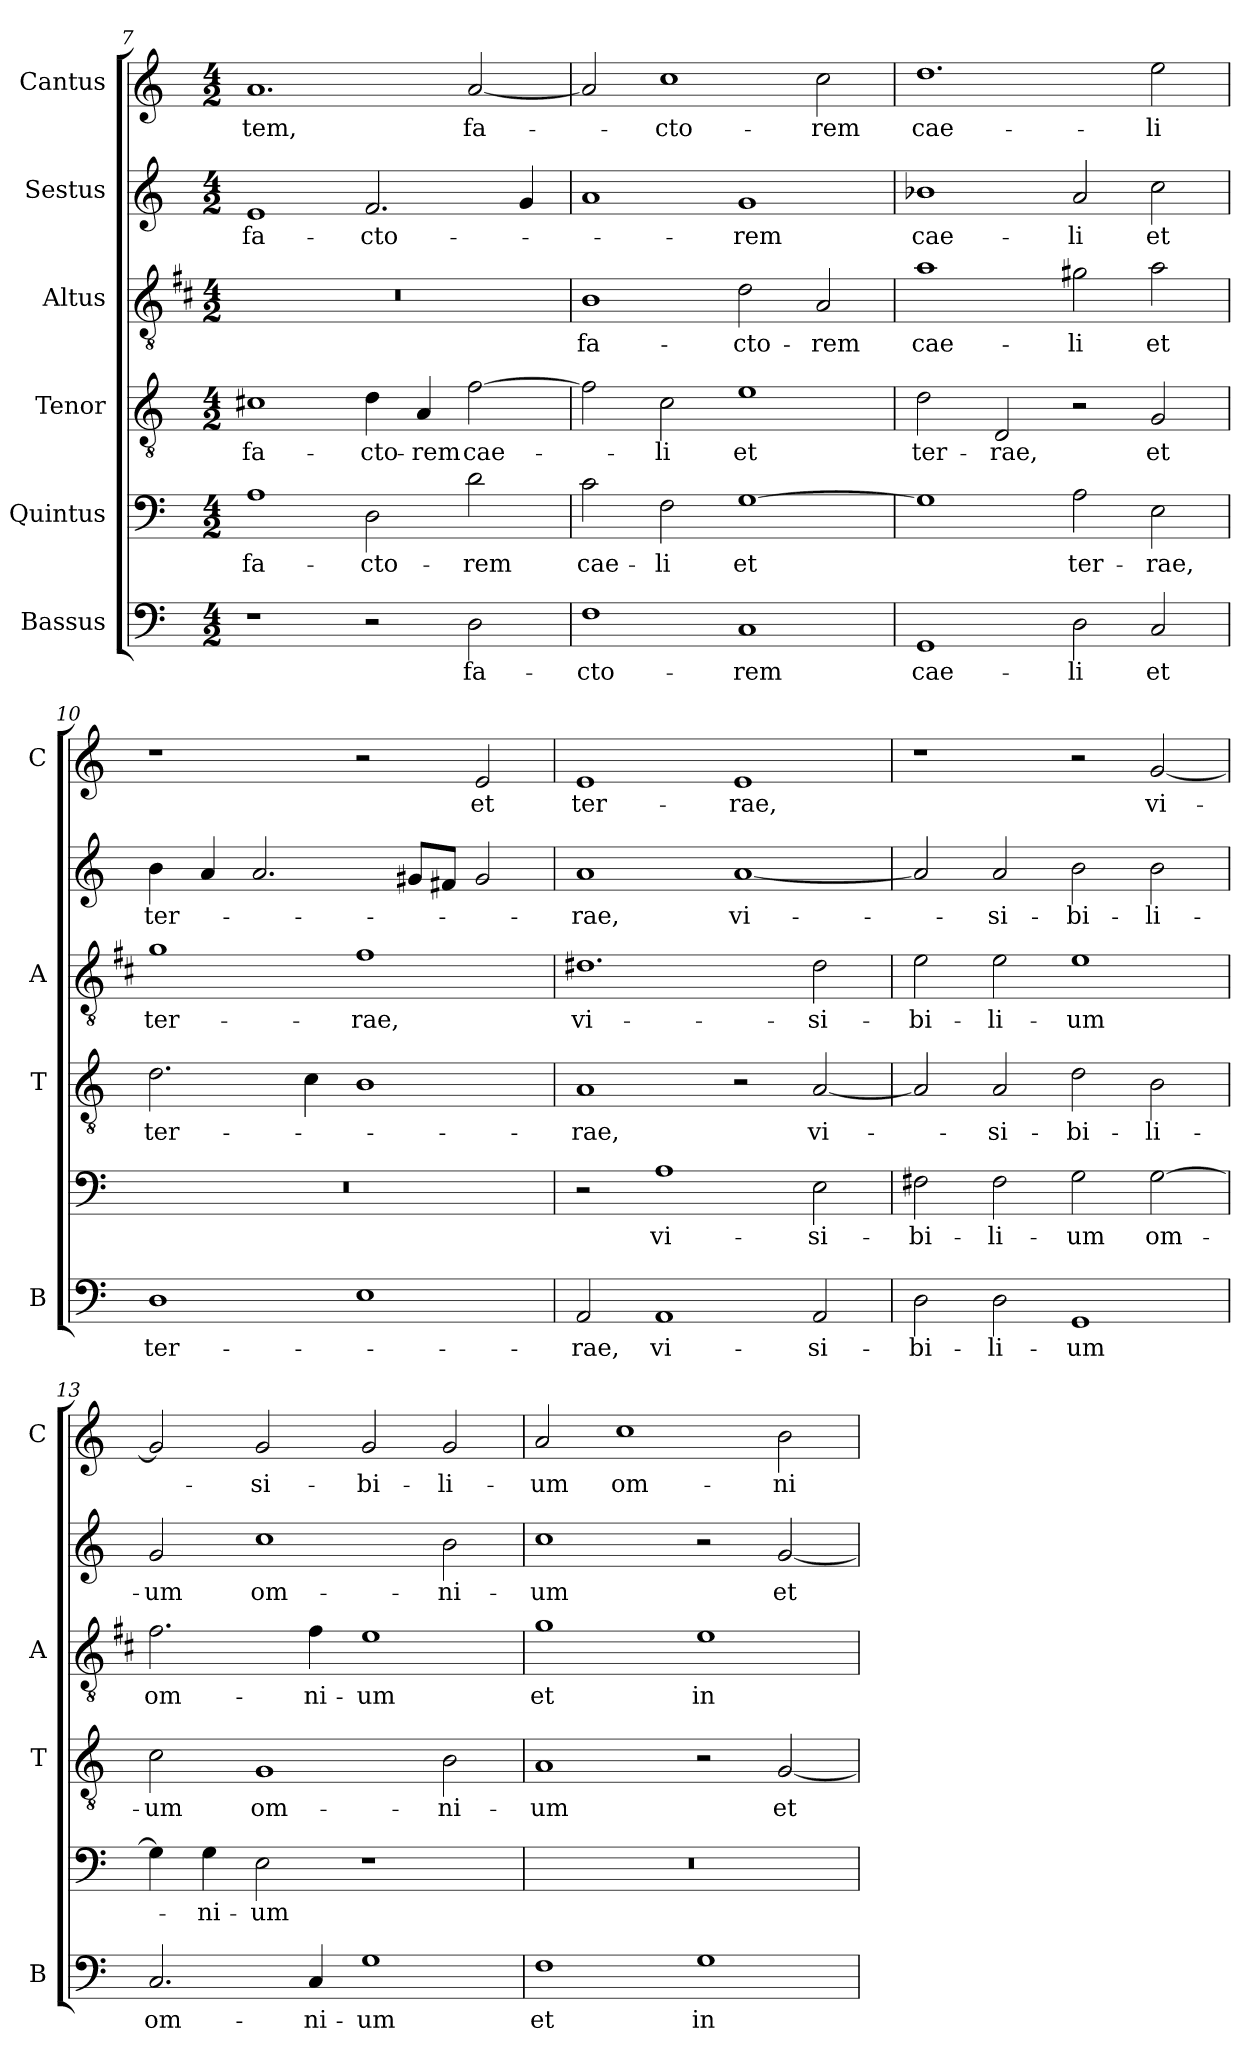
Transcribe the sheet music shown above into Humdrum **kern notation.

**kern	**text	**kern	**text	**kern	**text	**kern	**text	**kern	**text	**kern	**text
*part6	*part6	*part5	*part5	*part4	*part4	*part3	*part3	*part2	*part2	*part1	*part1
*staff6	*staff6	*staff5	*staff5	*staff4	*staff4	*staff3	*staff3	*staff2	*staff2	*staff1	*staff1
*I"Bassus	*	*I"Quintus	*	*I"Tenor	*	*I"Altus	*	*I"Sestus	*	*I"Cantus	*
*I'B	*	*	*	*I'T	*	*I'A	*	*	*	*I'C	*
*clefF4	*	*clefF4	*	*clefGv2	*	*clefGv2	*	*clefG2	*	*clefG2	*
*	*	*	*	*	*	*ITrd1c2	*	*	*	*	*
*k[]	*	*k[]	*	*k[]	*	*k[]	*	*k[]	*	*k[]	*
*C:	*	*C:	*	*C:	*	*C:	*	*C:	*	*C:	*
*M4/2	*	*M4/2	*	*M4/2	*	*M4/2	*	*M4/2	*	*M4/2	*
=7	=7	=7	=7	=7	=7	=7	=7	=7	=7	=7	=7
!	!	!	!LO:LY:b	!	!LO:LY:b	!	!	!	!LO:LY:b	!	!LO:LY:b
1r	.	1A	fa-	1c#X	fa-	0r	.	1e	fa-	1.a	-tem,
!	!	!	!LO:LY:b	!	!LO:LY:b	!	!	!	!LO:LY:b	!	!
2r	.	2D\	-cto-	4d\	-cto-	.	.	2.f/	-cto-	.	.
!	!	!	!	!	!LO:LY:b	!	!	!	!	!	!
.	.	.	.	4A/	-rem	.	.	.	.	.	.
!	!LO:LY:b	!	!LO:LY:b	!	!LO:LY:b	!	!	!	!	!	!LO:LY:b
2D\	fa-	2d\	-rem	[2f\	cae-	.	.	.	.	[2a/	fa-
.	.	.	.	.	.	.	.	4g/	.	.	.
=8	=8	=8	=8	=8	=8	=8	=8	=8	=8	=8	=8
!	!LO:LY:b	!	!LO:LY:b	!	!	!	!LO:LY:b	!	!	!	!
1F	-cto-	2c\	cae-	2f\]	.	1A	fa-	1a	.	2a/]	.
!	!	!	!LO:LY:b	!	!LO:LY:b	!	!	!	!	!	!LO:LY:b
.	.	2F\	-li	2c\	-li	.	.	.	.	1cc	-cto-
!	!LO:LY:b	!	!LO:LY:b	!	!LO:LY:b	!	!LO:LY:b	!	!LO:LY:b	!	!
1C	-rem	[1G	et	1e	et	2c\	-cto-	1g	-rem	.	.
!	!	!	!	!	!	!	!LO:LY:b	!	!	!	!LO:LY:b
.	.	.	.	.	.	2G/	-rem	.	.	2cc\	-rem
=9	=9	=9	=9	=9	=9	=9	=9	=9	=9	=9	=9
!	!LO:LY:b	!	!	!	!LO:LY:b	!	!LO:LY:b	!	!LO:LY:b	!	!LO:LY:b
1GG	cae-	1G]	.	2d\	ter-	1g	cae-	1b-X	cae-	1.dd	cae-
!	!	!	!	!	!LO:LY:b	!	!	!	!	!	!
.	.	.	.	2D/	-rae,	.	.	.	.	.	.
!	!LO:LY:b	!	!LO:LY:b	!	!	!	!LO:LY:b	!	!LO:LY:b	!	!
2D\	-li	2A\	ter-	2r	.	2f#X\	-li	2a/	-li	.	.
!	!LO:LY:b	!	!LO:LY:b	!	!LO:LY:b	!	!LO:LY:b	!	!LO:LY:b	!	!LO:LY:b
2C/	et	2E\	-rae,	2G/	et	2g\	et	2cc\	et	2ee\	-li
=10	=10	=10	=10	=10	=10	=10	=10	=10	=10	=10	=10
!	!LO:LY:b	!	!	!	!LO:LY:b	!	!LO:LY:b	!	!LO:LY:b	!	!
1D	ter-	0r	.	2.d\	ter-	1f	ter-	4b\	ter-	1r	.
.	.	.	.	.	.	.	.	4a/	.	.	.
.	.	.	.	.	.	.	.	2.a/	.	.	.
.	.	.	.	4c\	.	.	.	.	.	.	.
!	!	!	!	!	!	!	!LO:LY:b	!	!	!	!
1E	.	.	.	1B	.	1e	-rae,	.	.	2r	.
.	.	.	.	.	.	.	.	8g#X/L	.	.	.
.	.	.	.	.	.	.	.	8f#X/J	.	.	.
!	!	!	!	!	!	!	!	!	!	!	!LO:LY:b
.	.	.	.	.	.	.	.	2g#/	.	2e/	et
=11	=11	=11	=11	=11	=11	=11	=11	=11	=11	=11	=11
!	!LO:LY:b	!	!	!	!LO:LY:b	!	!LO:LY:b	!	!LO:LY:b	!	!LO:LY:b
2AA/	-rae,	2r	.	1A	-rae,	1.c#X	vi-	1a	-rae,	1e	ter-
!	!LO:LY:b	!	!LO:LY:b	!	!	!	!	!	!	!	!
1AA	vi-	1A	vi-	.	.	.	.	.	.	.	.
!	!	!	!	!	!	!	!	!	!LO:LY:b	!	!LO:LY:b
.	.	.	.	2r	.	.	.	[1a	vi-	1e	-rae,
!	!LO:LY:b	!	!LO:LY:b	!	!LO:LY:b	!	!LO:LY:b	!	!	!	!
2AA/	-si-	2E\	-si-	[2A/	vi-	2c#\	-si-	.	.	.	.
!!LO:PB:g=z
=12	=12	=12	=12	=12	=12	=12	=12	=12	=12	=12	=12
!	!LO:LY:b	!	!LO:LY:b	!	!	!	!LO:LY:b	!	!	!	!
2D\	-bi-	2F#X\	-bi-	2A/]	.	2d\	-bi-	2a/]	.	1r	.
!	!LO:LY:b	!	!LO:LY:b	!	!LO:LY:b	!	!LO:LY:b	!	!LO:LY:b	!	!
2D\	-li-	2F#\	-li-	2A/	-si-	2d\	-li-	2a/	-si-	.	.
!	!LO:LY:b	!	!LO:LY:b	!	!LO:LY:b	!	!LO:LY:b	!	!LO:LY:b	!	!
1GG	-um	2G\	-um	2d\	-bi-	1d	-um	2b\	-bi-	2r	.
!	!	!	!LO:LY:b	!	!LO:LY:b	!	!	!	!LO:LY:b	!	!LO:LY:b
.	.	[2G\	om-	2B\	-li-	.	.	2b\	-li-	[2g/	vi-
=13	=13	=13	=13	=13	=13	=13	=13	=13	=13	=13	=13
!	!LO:LY:b	!	!	!	!LO:LY:b	!	!LO:LY:b	!	!LO:LY:b	!	!
2.C/	om-	4G\]	.	2c\	-um	2.e\	om-	2g/	-um	2g/]	.
!	!	!	!LO:LY:b	!	!	!	!	!	!	!	!
.	.	4G\	-ni-	.	.	.	.	.	.	.	.
!	!	!	!LO:LY:b	!	!LO:LY:b	!	!	!	!LO:LY:b	!	!LO:LY:b
.	.	2E\	-um	1G	om-	.	.	1cc	om-	2g/	-si-
!	!LO:LY:b	!	!	!	!	!	!LO:LY:b	!	!	!	!
4C/	-ni-	.	.	.	.	4e\	-ni-	.	.	.	.
!	!LO:LY:b	!	!	!	!	!	!LO:LY:b	!	!	!	!LO:LY:b
1G	-um	1r	.	.	.	1d	-um	.	.	2g/	-bi-
!	!	!	!	!	!LO:LY:b	!	!	!	!LO:LY:b	!	!LO:LY:b
.	.	.	.	2B\	-ni-	.	.	2b\	-ni-	2g/	-li-
=14	=14	=14	=14	=14	=14	=14	=14	=14	=14	=14	=14
!	!LO:LY:b	!	!	!	!LO:LY:b	!	!LO:LY:b	!	!LO:LY:b	!	!LO:LY:b
1F	et	0r	.	1A	-um	1f	et	1cc	-um	2a/	-um
!	!	!	!	!	!	!	!	!	!	!	!LO:LY:b
.	.	.	.	.	.	.	.	.	.	1cc	om-
!	!LO:LY:b	!	!	!	!	!	!LO:LY:b	!	!	!	!
1G	in-	.	.	2r	.	1d	in-	2r	.	.	.
!	!	!	!	!	!LO:LY:b	!	!	!	!LO:LY:b	!	!LO:LY:b
.	.	.	.	[2G/	et	.	.	[2g/	et	2b\	-ni-
=	=	=	=	=	=	=	=	=	=	=	=
*-	*-	*-	*-	*-	*-	*-	*-	*-	*-	*-	*-
